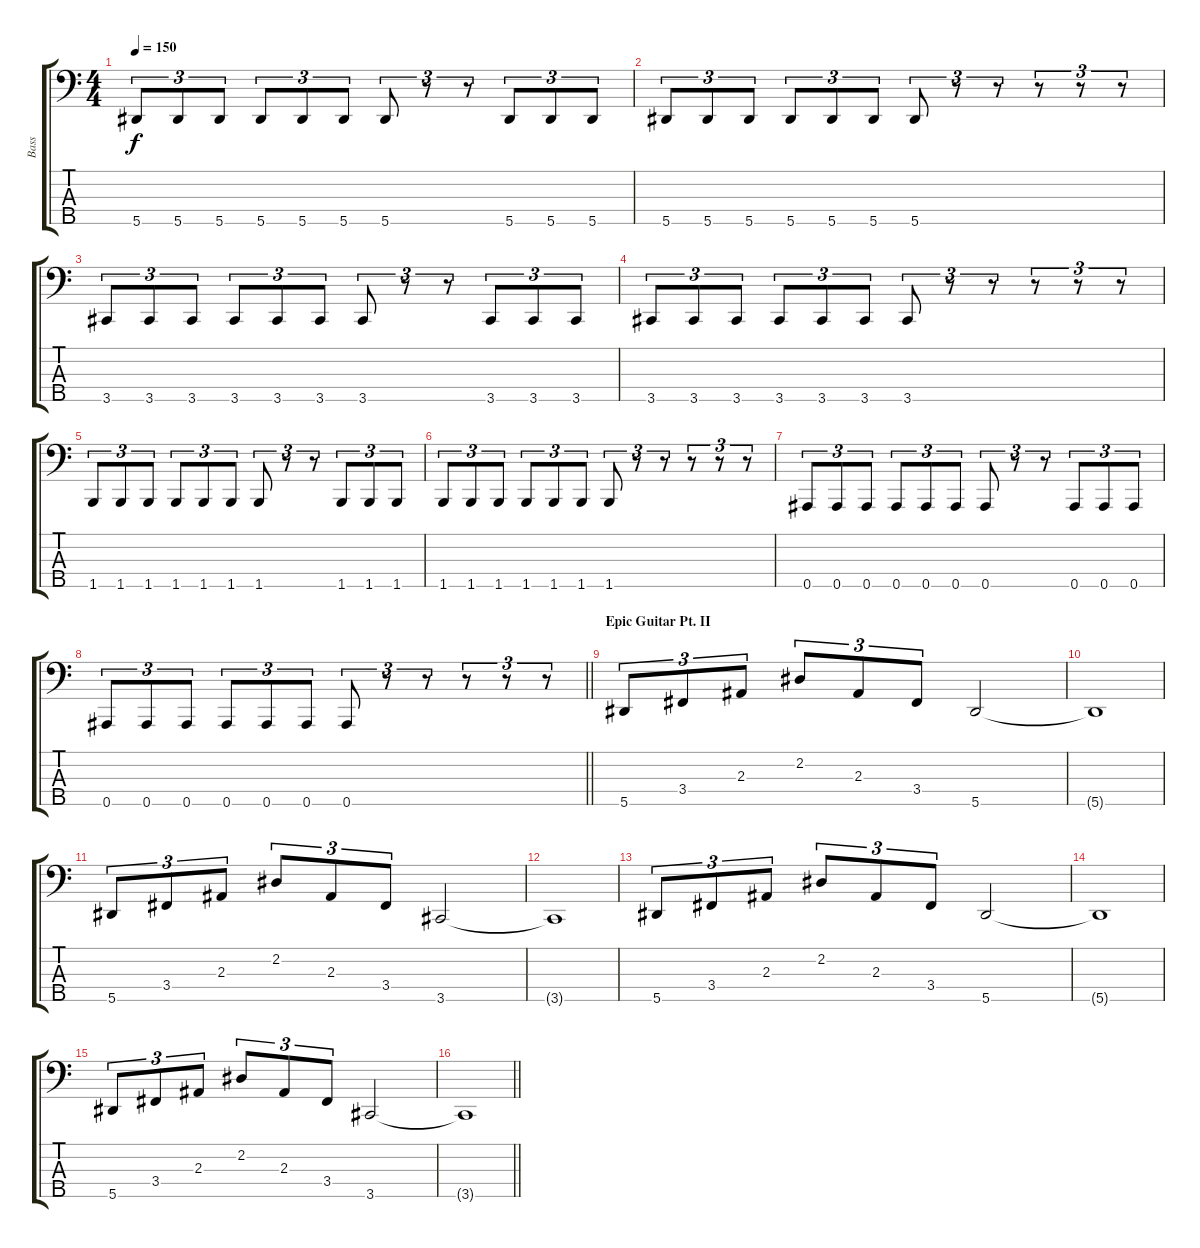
\track ("Bass" "Bass") {instrument electricbasspick}
\staff {score tabs}
\tuning (Gb2 Db2 Ab1 Eb1 Bb0) {hide}
\ts (4 4)
\tempo 150
\clef f4
\ks c
5.5.8{tu (3 2) dy f} 5.5.8{tu (3 2)} 5.5.8{tu (3 2)} 5.5.8{tu (3 2)} 5.5.8{tu (3 2)} 5.5.8{tu (3 2)} 5.5.8{tu (3 2)} r.8{tu (3 2)} r.8{tu (3 2)} 5.5.8{tu (3 2)} 5.5.8{tu (3 2)} 5.5.8{tu (3 2)} |
5.5.8{tu (3 2)} 5.5.8{tu (3 2)} 5.5.8{tu (3 2)} 5.5.8{tu (3 2)} 5.5.8{tu (3 2)} 5.5.8{tu (3 2)} 5.5.8{tu (3 2)} r.8{tu (3 2)} r.8{tu (3 2)} r.8{tu (3 2)} r.8{tu (3 2)} r.8{tu (3 2)} |
3.5.8{tu (3 2)} 3.5.8{tu (3 2)} 3.5.8{tu (3 2)} 3.5.8{tu (3 2)} 3.5.8{tu (3 2)} 3.5.8{tu (3 2)} 3.5.8{tu (3 2)} r.8{tu (3 2)} r.8{tu (3 2)} 3.5.8{tu (3 2)} 3.5.8{tu (3 2)} 3.5.8{tu (3 2)} |
3.5.8{tu (3 2)} 3.5.8{tu (3 2)} 3.5.8{tu (3 2)} 3.5.8{tu (3 2)} 3.5.8{tu (3 2)} 3.5.8{tu (3 2)} 3.5.8{tu (3 2)} r.8{tu (3 2)} r.8{tu (3 2)} r.8{tu (3 2)} r.8{tu (3 2)} r.8{tu (3 2)} |
1.5.8{tu (3 2)} 1.5.8{tu (3 2)} 1.5.8{tu (3 2)} 1.5.8{tu (3 2)} 1.5.8{tu (3 2)} 1.5.8{tu (3 2)} 1.5.8{tu (3 2)} r.8{tu (3 2)} r.8{tu (3 2)} 1.5.8{tu (3 2)} 1.5.8{tu (3 2)} 1.5.8{tu (3 2)} |
1.5.8{tu (3 2)} 1.5.8{tu (3 2)} 1.5.8{tu (3 2)} 1.5.8{tu (3 2)} 1.5.8{tu (3 2)} 1.5.8{tu (3 2)} 1.5.8{tu (3 2)} r.8{tu (3 2)} r.8{tu (3 2)} r.8{tu (3 2)} r.8{tu (3 2)} r.8{tu (3 2)} |
0.5.8{tu (3 2)} 0.5.8{tu (3 2)} 0.5.8{tu (3 2)} 0.5.8{tu (3 2)} 0.5.8{tu (3 2)} 0.5.8{tu (3 2)} 0.5.8{tu (3 2)} r.8{tu (3 2)} r.8{tu (3 2)} 0.5.8{tu (3 2)} 0.5.8{tu (3 2)} 0.5.8{tu (3 2)} |
\barLineRight lightlight
0.5.8{tu (3 2)} 0.5.8{tu (3 2)} 0.5.8{tu (3 2)} 0.5.8{tu (3 2)} 0.5.8{tu (3 2)} 0.5.8{tu (3 2)} 0.5.8{tu (3 2)} r.8{tu (3 2)} r.8{tu (3 2)} r.8{tu (3 2)} r.8{tu (3 2)} r.8{tu (3 2)} |
\section ("" "Epic Guitar Pt. II")
5.5.8{tu (3 2)} 3.4.8{tu (3 2)} 2.3.8{tu (3 2)} 2.2.8{tu (3 2)} 2.3.8{tu (3 2)} 3.4.8{tu (3 2)} 5.5.2 |
5.5{t}.1 |
5.5.8{tu (3 2)} 3.4.8{tu (3 2)} 2.3.8{tu (3 2)} 2.2.8{tu (3 2)} 2.3.8{tu (3 2)} 3.4.8{tu (3 2)} 3.5.2 |
3.5{t}.1 |
5.5.8{tu (3 2)} 3.4.8{tu (3 2)} 2.3.8{tu (3 2)} 2.2.8{tu (3 2)} 2.3.8{tu (3 2)} 3.4.8{tu (3 2)} 5.5.2 |
5.5{t}.1 |
5.5.8{tu (3 2)} 3.4.8{tu (3 2)} 2.3.8{tu (3 2)} 2.2.8{tu (3 2)} 2.3.8{tu (3 2)} 3.4.8{tu (3 2)} 3.5.2 |
\barLineRight lightlight
3.5{t}.1
